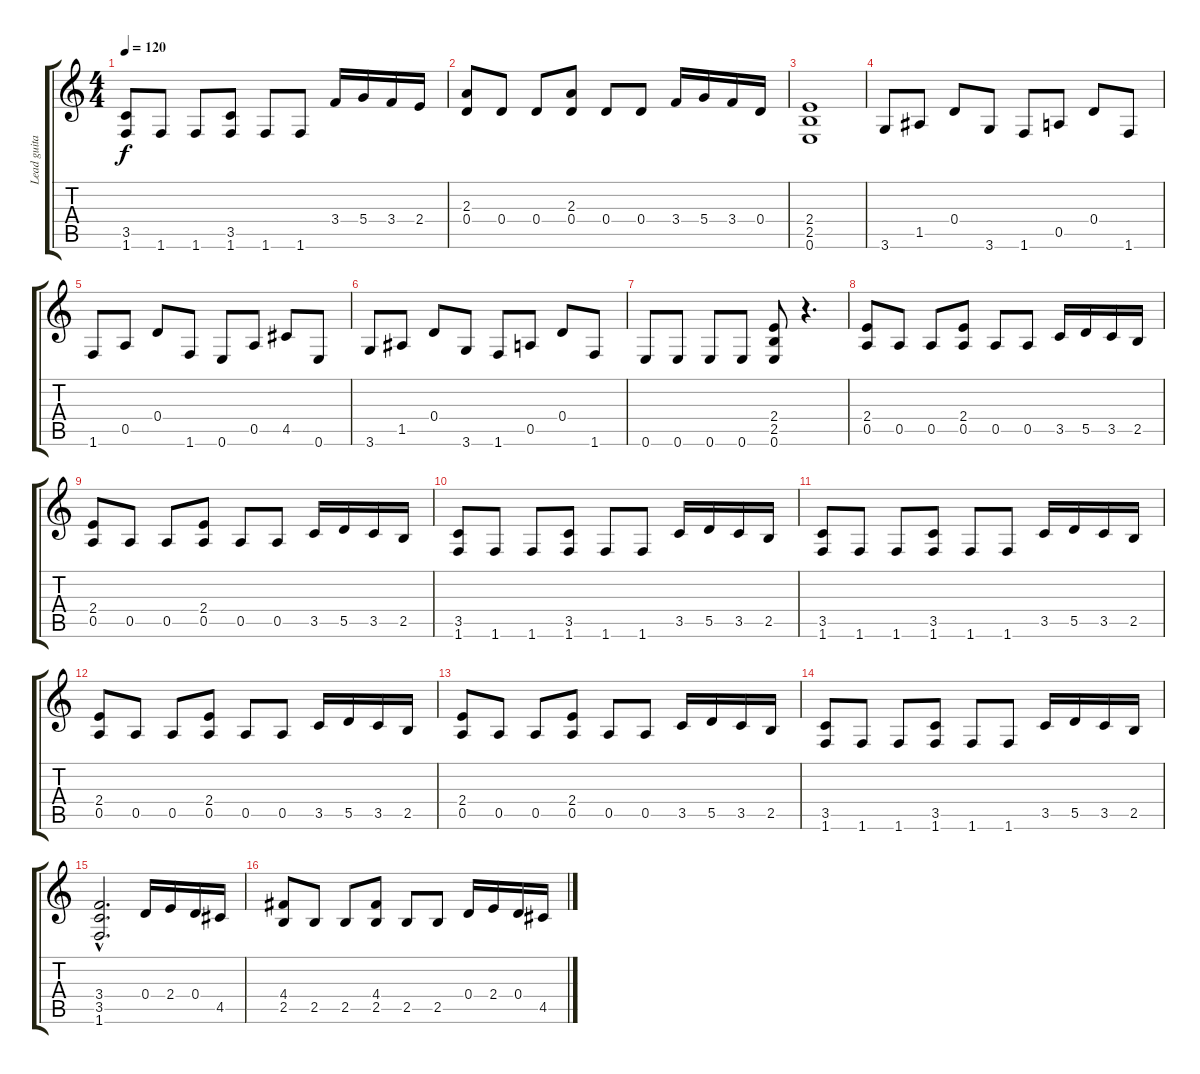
\track ("Lead guitar" "Lead guita") {instrument distortionguitar}
\staff {score tabs}
\tuning (E4 B3 G3 D3 A2 E2) {hide}
\ts (4 4)
\tempo 120
\clef g2
\ks c
(3.5 1.6).8{dy f} 1.6.8 1.6.8 (3.5 1.6).8 1.6.8 1.6.8 3.4.16 5.4.16 3.4.16 2.4.16 |
(2.3 0.4).8 0.4.8 0.4.8 (2.3 0.4).8 0.4.8 0.4.8 3.4.16 5.4.16 3.4.16 0.4.16 |
(2.4 2.5 0.6).1 |
3.6.8 1.5.8 0.4.8 3.6.8 1.6.8 0.5.8 0.4.8 1.6.8 |
1.6.8 0.5.8 0.4.8 1.6.8 0.6.8 0.5.8 4.5.8 0.6.8 |
3.6.8 1.5.8 0.4.8 3.6.8 1.6.8 0.5.8 0.4.8 1.6.8 |
0.6.8 0.6.8 0.6.8 0.6.8 (2.4 2.5 0.6).8 r.4{d} |
(2.4 0.5).8 0.5.8 0.5.8 (2.4 0.5).8 0.5.8 0.5.8 3.5.16 5.5.16 3.5.16 2.5.16 |
(2.4 0.5).8 0.5.8 0.5.8 (2.4 0.5).8 0.5.8 0.5.8 3.5.16 5.5.16 3.5.16 2.5.16 |
(3.5 1.6).8 1.6.8 1.6.8 (3.5 1.6).8 1.6.8 1.6.8 3.5.16 5.5.16 3.5.16 2.5.16 |
(3.5 1.6).8 1.6.8 1.6.8 (3.5 1.6).8 1.6.8 1.6.8 3.5.16 5.5.16 3.5.16 2.5.16 |
(2.4 0.5).8 0.5.8 0.5.8 (2.4 0.5).8 0.5.8 0.5.8 3.5.16 5.5.16 3.5.16 2.5.16 |
(2.4 0.5).8 0.5.8 0.5.8 (2.4 0.5).8 0.5.8 0.5.8 3.5.16 5.5.16 3.5.16 2.5.16 |
(3.5 1.6).8 1.6.8 1.6.8 (3.5 1.6).8 1.6.8 1.6.8 3.5.16 5.5.16 3.5.16 2.5.16 |
(3.4{hac} 3.5{hac} 1.6{hac}).2{d} 0.4.16 2.4.16 0.4.16 4.5.16 |
(4.4 2.5).8 2.5.8 2.5.8 (4.4 2.5).8 2.5.8 2.5.8 0.4.16 2.4.16 0.4.16 4.5.16
